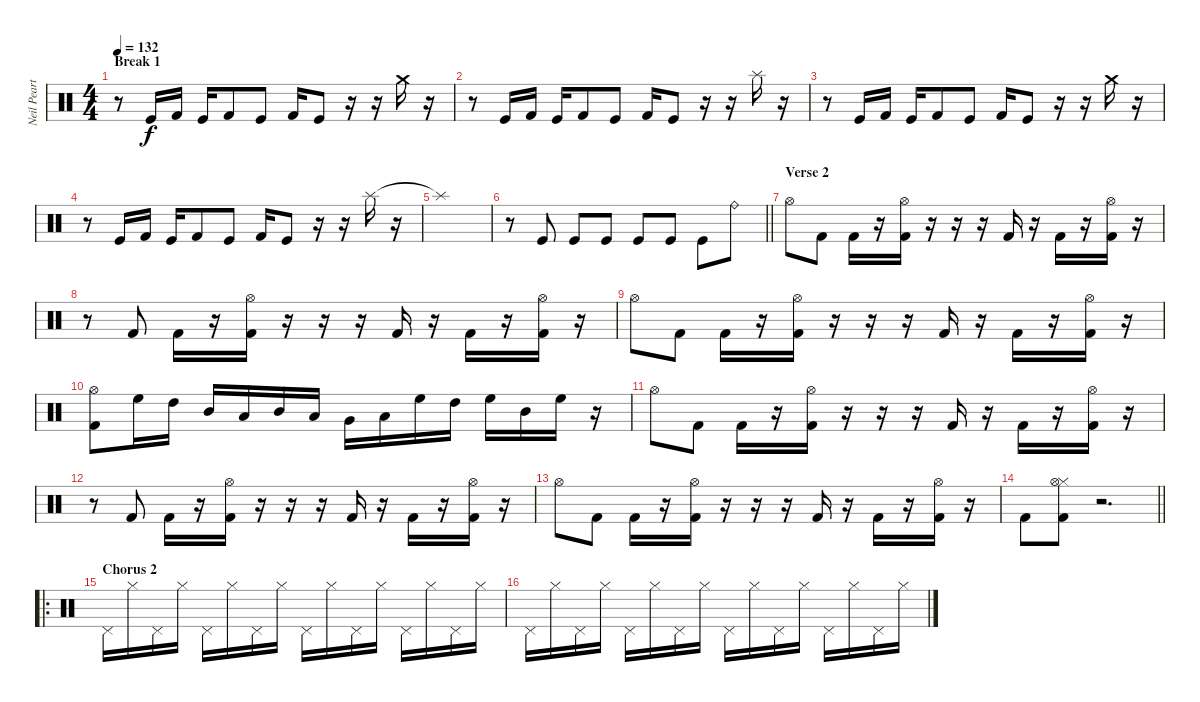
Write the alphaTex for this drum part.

\track ("Neil Peart" "Neil Peart") {instrument percussion}
\staff {score}
\articulation defaults
\ts (4 4)
\section ("" "Break 1")
\tempo 132
\clef neutral
\ks c
r.8{dy f} "Kick (hit)".16 "Kick (hit) 2".16 "Kick (hit)".16 "Kick (hit) 2".8 "Kick (hit)".8 "Kick (hit) 2".16 "Kick (hit)".8 r.16 r.16 "Crash medium (hit)".16 r.16 |
r.8 "Kick (hit)".16 "Kick (hit) 2".16 "Kick (hit)".16 "Kick (hit) 2".8 "Kick (hit)".8 "Kick (hit) 2".16 "Kick (hit)".8 r.16 r.16 "Splash (hit)".16 r.16 |
r.8 "Kick (hit)".16 "Kick (hit) 2".16 "Kick (hit)".16 "Kick (hit) 2".8 "Kick (hit)".8 "Kick (hit) 2".16 "Kick (hit)".8 r.16 r.16 "Crash medium (hit)".16 r.16 |
r.8 "Kick (hit)".16 "Kick (hit) 2".16 "Kick (hit)".16 "Kick (hit) 2".8 "Kick (hit)".8 "Kick (hit) 2".16 "Kick (hit)".8 r.16 r.16 "Splash (hit)".16 r.16 |
"Splash (hit)"{t}.1 |
\barLineRight lightlight
r.8 "Kick (hit)".8 "Kick (hit)".8 "Kick (hit)".8 "Kick (hit)".8 "Kick (hit)".8 "Kick (hit)".8 "Ride (bell)".8 |
\section ("" "Verse 2")
"Hi-Hat (open)".8 "Kick (hit) 2".8 "Kick (hit) 2".16 r.16 ("Kick (hit) 2" "Hi-Hat (open)").16 r.16 r.16 r.16 "Kick (hit) 2".16 r.16 "Kick (hit) 2".16 r.16 ("Kick (hit) 2" "Hi-Hat (open)").16 r.16 |
r.8 "Kick (hit) 2".8 "Kick (hit) 2".16 r.16 ("Kick (hit) 2" "Hi-Hat (open)").16 r.16 r.16 r.16 "Kick (hit) 2".16 r.16 "Kick (hit) 2".16 r.16 ("Kick (hit) 2" "Hi-Hat (open)").16 r.16 |
"Hi-Hat (open)".8 "Kick (hit) 2".8 "Kick (hit) 2".16 r.16 ("Kick (hit) 2" "Hi-Hat (open)").16 r.16 r.16 r.16 "Kick (hit) 2".16 r.16 "Kick (hit) 2".16 r.16 ("Kick (hit) 2" "Hi-Hat (open)").16 r.16 |
("Kick (hit) 2" "Hi-Hat (open)").8 "High Floor Tom (hit)".16 "High Tom (hit)".16 "Mid Tom (hit)".16 "Low Tom (hit)".16 "Mid Tom (hit)".16 "Low Tom (hit)".16 "Very Low Tom (hit)".16 "Low Floor Tom (hit)".16 "High Floor Tom (hit)".16 "High Tom (hit)".16 "High Floor Tom (hit)".16 "Mid Tom (hit)".16 "High Floor Tom (hit)".16 r.16 |
"Hi-Hat (open)".8 "Kick (hit) 2".8 "Kick (hit) 2".16 r.16 ("Kick (hit) 2" "Hi-Hat (open)").16 r.16 r.16 r.16 "Kick (hit) 2".16 r.16 "Kick (hit) 2".16 r.16 ("Kick (hit) 2" "Hi-Hat (open)").16 r.16 |
r.8 "Kick (hit) 2".8 "Kick (hit) 2".16 r.16 ("Kick (hit) 2" "Hi-Hat (open)").16 r.16 r.16 r.16 "Kick (hit) 2".16 r.16 "Kick (hit) 2".16 r.16 ("Kick (hit) 2" "Hi-Hat (open)").16 r.16 |
"Hi-Hat (open)".8 "Kick (hit) 2".8 "Kick (hit) 2".16 r.16 ("Kick (hit) 2" "Hi-Hat (open)").16 r.16 r.16 r.16 "Kick (hit) 2".16 r.16 "Kick (hit) 2".16 r.16 ("Kick (hit) 2" "Hi-Hat (open)").16 r.16 |
\barLineRight lightlight "Kick (hit) 2".8
("Kick (hit) 2" "Hi-Hat (closed)" "Hi-Hat (open)").8 r.2{d} |
\ro
\section ("" "Chorus 2")
"Pedal Hi-Hat (hit)".16 "Hi-Hat (closed)".16 "Pedal Hi-Hat (hit)".16 "Hi-Hat (closed)".16 "Pedal Hi-Hat (hit)".16 "Hi-Hat (closed)".16 "Pedal Hi-Hat (hit)".16 "Hi-Hat (closed)".16 "Pedal Hi-Hat (hit)".16 "Hi-Hat (closed)".16 "Pedal Hi-Hat (hit)".16 "Hi-Hat (closed)".16 "Pedal Hi-Hat (hit)".16 "Hi-Hat (closed)".16 "Pedal Hi-Hat (hit)".16 "Hi-Hat (closed)".16 |
"Pedal Hi-Hat (hit)".16 "Hi-Hat (closed)".16 "Pedal Hi-Hat (hit)".16 "Hi-Hat (closed)".16 "Pedal Hi-Hat (hit)".16 "Hi-Hat (closed)".16 "Pedal Hi-Hat (hit)".16 "Hi-Hat (closed)".16 "Pedal Hi-Hat (hit)".16 "Hi-Hat (closed)".16 "Pedal Hi-Hat (hit)".16 "Hi-Hat (closed)".16 "Pedal Hi-Hat (hit)".16 "Hi-Hat (closed)".16 "Pedal Hi-Hat (hit)".16 "Hi-Hat (closed)".16
